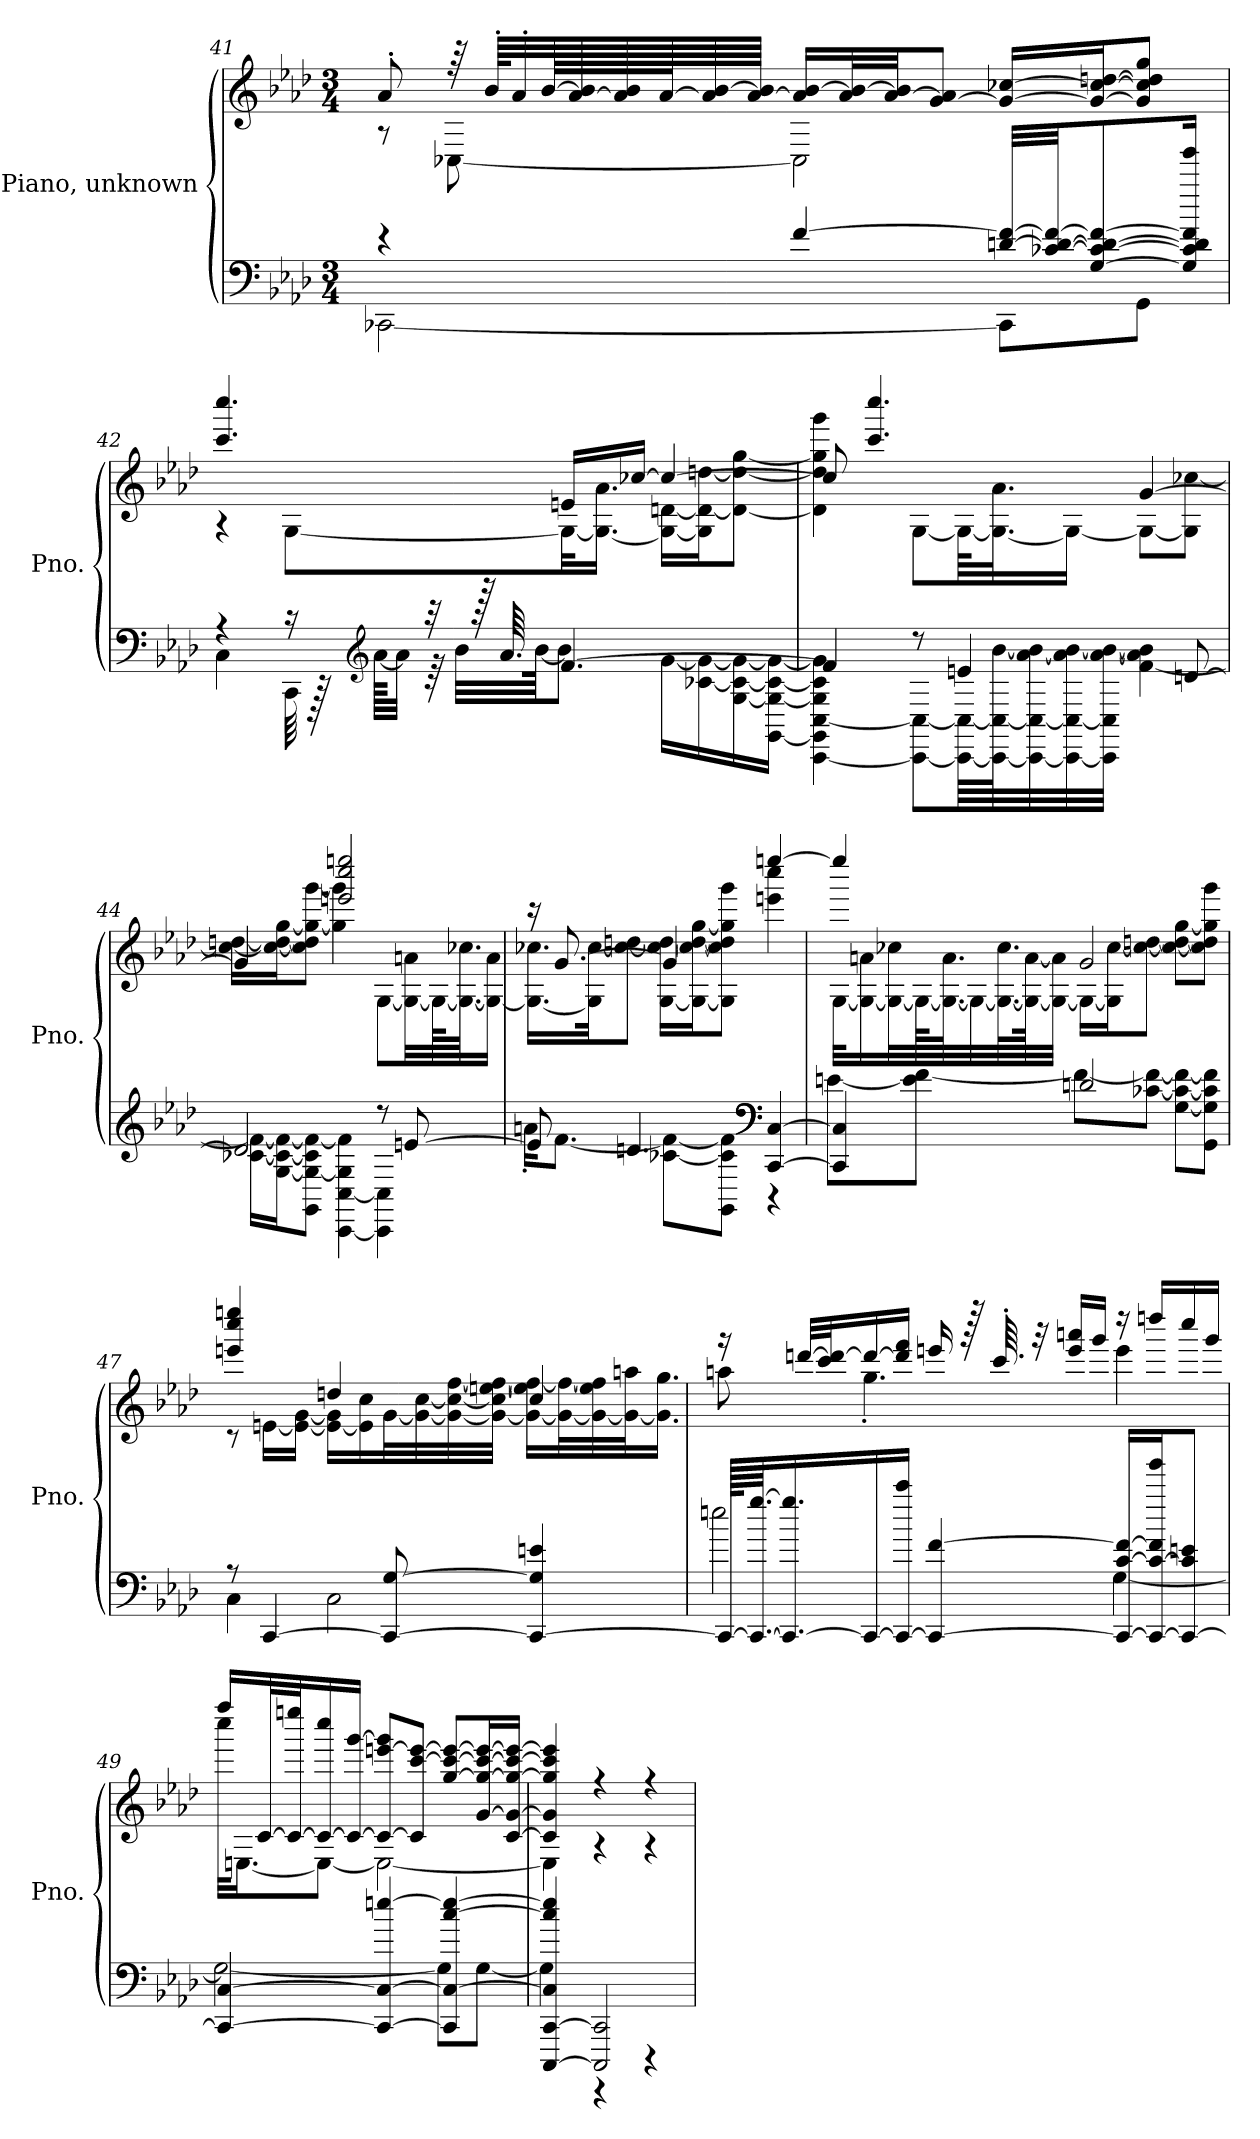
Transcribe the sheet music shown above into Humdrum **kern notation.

**kern	**kern
*part1	*part1
*staff2	*staff1
*I"Piano, unknown	*
*I'Pno.	*
!!LO:LB:g=z
*clefF4	*clefG2
*k[b-e-a-d-]	*k[b-e-a-d-]
*M3/4	*M3/4
=41	=41
*^	*^
4r	[2CC-X\	8a-'/	8r
.	.	64r	[8C-X\
.	.	64b-'/KLLL	.
.	.	32a-'/	.
.	.	[128b-/LL	.
.	.	[128a-/ 128b-/]	.
.	.	128a-/] 128b-/	.
.	.	[128a-/J	.
.	.	64a-/] [64b-/	.
.	.	[64a-/ 64b-/]JJJJ	.
[4f/	.	16a-/] [16b-/LL	2C-\]
.	.	32a-/ 32b-/_L	.
.	.	[32a-/ 32b-/]JJ	.
.	.	[8g/ 8a-/]J	.
[32dn/ 32f/_LLL	8CC-\L]	16g/_ [16cc-X/LL	.
[32c-X/ 32d/_ 32f/_JJ	.	.	.
[8G/ 8c-/_ 8d/_ 8f/_	.	16g/_ 16cc-/_ [16ddn/J	.
.	8GG\J	8g/] 8cc-/] 8dd/] 8gg/J	.
16G/] 16c-/] 16d/] 16f/] 16ggg/Jk	.	.	.
!!LO:LB:g=z	!!
=42	=42	=42	=42
4r	4C\	4.ccc/ 4.cccc/	4r
16r	64CC\	.	[8G\L
.	128r	.	.
*clefG2	*	*	*
.	[128a-\KKLLL	.	.
.	32a-\JJJ]	.	.
32r	64r	.	.
.	32b-\LLL	.	.
128r	.	.	.
64.a-/	.	.	.
.	[64b-\JJK	.	.
[4.f/	8b-\J]	16en/LL	32G\KL_
.	.	.	16.G\_ 16.a-\JJ
.	.	[16cc-X/JJ	.
.	[16g\LL	4cc-/_	16G\_ [16dn\LL
.	[16c-X\ 16g\_	.	16G\] 16d\_ [16ddn\J
.	[16G\ 16c-\_ 16g\_	.	8d\_ 8dd\_ [8gg\J
.	[16GG\ 16G\_ 16c-\_ 16g\_JJ	.	.
=43	=43	=43	=43
4f/]	[4CC\ 4GG\] [4C\ 4G\] 4c-\] 4g\]	8cc-/]	4d\] 4dd\] 4gg\] 4ggg\
.	.	4.ccc/ 4.cccc/	.
8r	8CC\_ 8C\_L	.	[8G\L
4en/	64CC\_ 64C\_LLL	.	64G\KLL_
.	64CC\_ 64C\_ [64b-\J	.	32.G\_ 32.a-\J
.	32CC\_ 32C\_ [32a-\ 32b-\]	.	.
.	32CC\_ 32C\_ 32a-\] [32b-\	.	16G\JJ_
.	32CC\] 32C\] [32a-\ 32b-\_JJJ	.	.
.	[4f\ 4a-\] 4b-\]	[4g/	8G\L_
[8dn/	.	.	8G\] [8cc-X\J
!!LO:LB:g=z	!!
=44	=44	=44	=44
2d/]	[16c-X\ 16f\_LL	4g/]	16cc-\_ [16ddn\LL
.	[16G\ 16c-\_ 16f\_J	.	16cc-\_ 16dd\_ [16gg\J
.	8GG\ 8G\_ 8c-\] 8f\_J	.	8cc-\] 8dd\] 8gg\_ [8ggg\J
.	[4CC\ [4C\ 4G\] 4f\]	2eeen/ 2cccc/ 2eeeen/	4gg\] 4ggg\]
8r	4CC\] 4C\]	.	[8G\L
[8en/	.	.	32G\_ 32an\LL
.	.	.	128G\KL_
.	.	.	64.G\_ 64.cc-X\JJ
.	.	.	16G\_ 16a\JJ
=45	=45	=45	=45
8e/]	16an'\KL	16r	16.G\_ 16.cc-X\LL
.	[8.f\J	[8.g/	.
.	.	.	32G\] [32cc-\JK
4.dn/	.	.	8cc-\_ [8ddn\J
.	[8c-X\ 8f\_L	4g/]	[16G\ 16cc-\_ 16dd\_LL
.	.	.	16G\_ 16cc-\_ 16dd\_ [16gg\J
.	8GG\ 8c-\] 8f\]J	.	8G\] 8cc-\] 8dd\] 8gg\] 8ggg\J
*clefF4	*	*	*
[4CC/ [4C/	4r	[4eeeen/	4eeen\ 4cccc\
!!LO:LB:g=z	!!
=46	=46	=46	=46
4CC/] 4C/]	[8en\L	4eeee/]	[32G\KLL
.	.	.	16G\_ 16an\
.	.	.	32G\_ 32cc-X\L
.	8e\] [8f\J	.	128G\KL_
.	.	.	64.G\_ 64.a\J
.	.	.	32G\_
.	.	.	64.G\_ 64.cc-\L
.	.	.	128G\_ [128a\JK
.	.	.	32G\_ 32a\]JJJ
2dn/	8f\L_	2g/	16G\LL_
.	.	.	16G\] [16cc-\J
.	[8c-X\ 8f\_J	.	8cc-\_ [8ddn\J
.	[8G\ 8c-\_ 8f\_L	.	8cc-\_ 8dd\_ [8gg\L
.	8GG\ 8G\] 8c-\] 8f\]J	.	8cc-\] 8dd\] 8gg\] 8ggg\J
!!LO:LB:g=z	!!
=47	=47	=47	=47
8r	4C\	4eeen/ 4cccc/ 4eeeen/	8r
[4CC/	.	.	[16en\LL
.	.	.	16e\_ [16g\JJ
.	2C\	4ddn/	16e\_ 16g\]LL
.	.	.	16e\] 16cc\
8CC/_ [8G/	.	.	[32g\L
.	.	.	32g\_ [32cc\
.	.	.	32g\_ 32cc\_ [32ff\
.	.	.	32g\_ 32cc\] [32een\ 32ff\_JJJ
4CC/_ 4G/] 4en/	.	4cc/	16g\_ 16ee\] 16ff\_LL
.	.	.	32g\_ 32ff\_L
.	.	.	32g\_ 32ee\ 32ff\]
.	.	.	32g\_ 32aan\J
.	.	.	16.g\] 16.gg\JJ
!!LO:PB:g=z	!!
=48	=48	=48	=48
128CC/KLLLL_	2een\	16r	8aan\
64.CC/_ [64.gg/JJ	.	.	.
16.CC/_ 16.gg/]	.	.	.
.	.	[32dddn/LLL	.
.	.	32ccc/ 32ddd/_J	.
16CC/_	.	16ddd/_	4.gg'\
16CC/_ 16ccc/JJ	.	16ddd/] 16fff/JJ	.
4CC/_ [4f/	.	16eeen/	.
.	.	128r	.
.	.	64.ccc'/	.
.	.	32r	.
.	.	16eee/ 16aaan/LL	.
.	.	16ggg/JJ	.
16CC/_ [16c/ 16f/_LL	[4G\	16r	4eee\
16CC/_ 16c/_ 16f/] 16ggg/J	.	16ddddn/LL	.
8CC/_ 8c/] 8en/J	.	16cccc/	.
.	.	16ggg/JJ	.
!!LO:LB:g=z	!!
=49	=49	=49	=49
4CC/_ [4C/	2G\_	16ffff/LL	32cccc\KLL
.	.	.	[16.En\J
.	.	[32c/L	.
.	.	32c/_ 32eeeen/J	.
.	.	16c/_ 16cccc/	8E\J_
.	.	16c/_ [16ggg/JJ	.
4CC/_ 4C/_ [4een/	.	8c/_ [8eeen/ 8ggg/]L	2E\_
.	.	8c/] [8ccc/ 8eee/_J	.
4CC/] 4C/_ [4cc/ 4ee/_	8G\L]	[8gg/ 8ccc/_ 8eee/_L	.
.	[8G\J	[16g/ 16gg/_ 16ccc/_ 16eee/_L	.
.	.	[16c/ 16g/_ 16gg/_ 16ccc/_ 16eee/_JJ	.
=50	=50	=50	=50
[4CCC/ [4CC/ 4C/] 4cc/] 4ee/]	4G\]	4c/] 4g/] 4gg/] 4ccc/] 4eee/]	4E\]
2CCC/] 2CC/]	4r	4r	4r
.	4r	4r	4r
*v	*v	*	*
*	*v	*v
=	=
*-	*-
